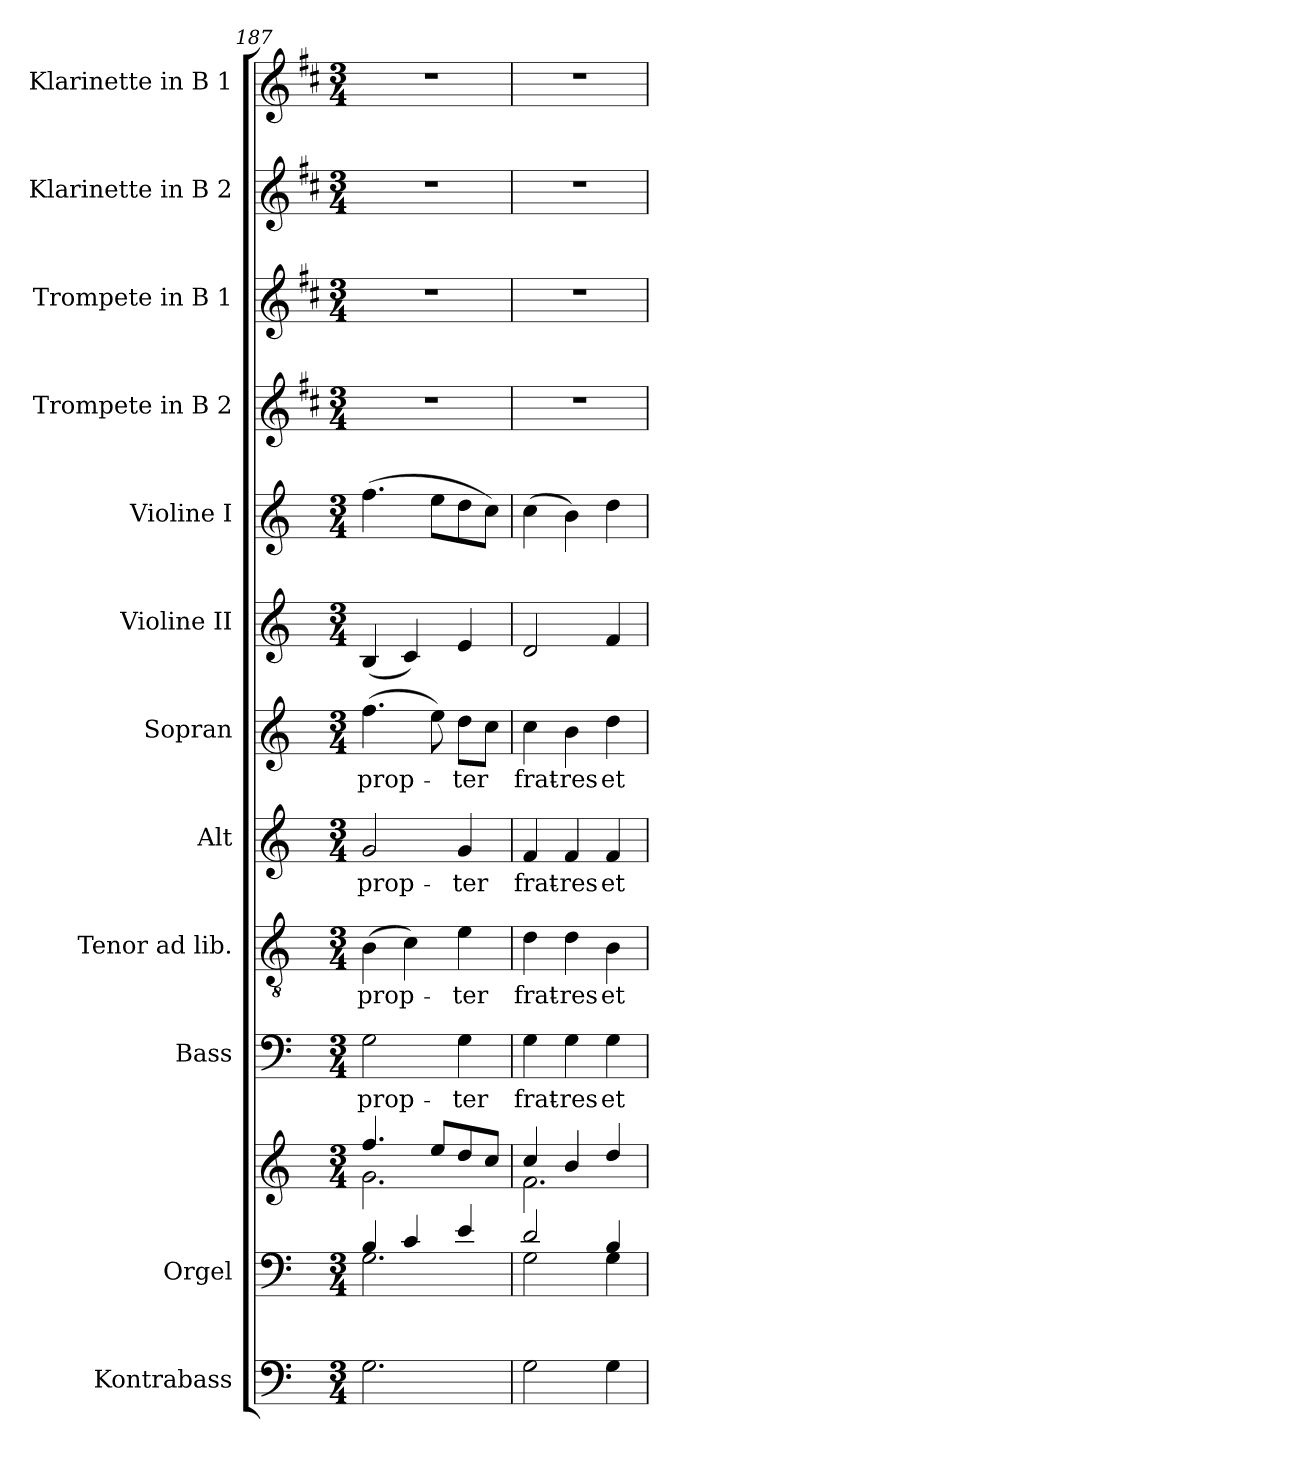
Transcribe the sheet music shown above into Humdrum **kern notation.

**kern	**kern	**kern	**kern	**text	**kern	**text	**kern	**text	**kern	**text	**kern	**kern	**kern	**kern	**kern	**kern
*part12	*part11	*part11	*part10	*part10	*part9	*part9	*part8	*part8	*part7	*part7	*part6	*part5	*part4	*part3	*part2	*part1
*staff13	*staff12	*staff11	*staff10	*staff10	*staff9	*staff9	*staff8	*staff8	*staff7	*staff7	*staff6	*staff5	*staff4	*staff3	*staff2	*staff1
*I"Kontrabass	*I"Orgel	*	*I"Bass	*	*I"Tenor ad lib.	*	*I"Alt	*	*I"Sopran	*	*I"Violine II	*I"Violine I	*I"Trompete in B 2	*I"Trompete in B 1	*I"Klarinette in B 2	*I"Klarinette in B 1
*I'Kb.	*I'Org.	*	*I'B	*	*I'T	*	*I'A	*	*I'S	*	*I'Vl. II	*I'Vl. I	*	*	*	*
*clefF4	*clefF4	*clefG2	*clefF4	*	*clefGv2	*	*clefG2	*	*clefG2	*	*clefG2	*clefG2	*clefG2	*clefG2	*clefG2	*clefG2
*ITrd7c12	*	*	*	*	*	*	*	*	*	*	*	*	*ITrd1c2	*ITrd1c2	*ITrd1c2	*ITrd1c2
*k[]	*k[]	*k[]	*k[]	*	*k[]	*	*k[]	*	*k[]	*	*k[]	*k[]	*k[]	*k[]	*k[]	*k[]
*C:	*C:	*C:	*C:	*	*C:	*	*C:	*	*C:	*	*C:	*C:	*C:	*C:	*C:	*C:
*M3/4	*M3/4	*M3/4	*M3/4	*	*M3/4	*	*M3/4	*	*M3/4	*	*M3/4	*M3/4	*M3/4	*M3/4	*M3/4	*M3/4
=187	=187	=187	=187	=187	=187	=187	=187	=187	=187	=187	=187	=187	=187	=187	=187	=187
*	*^	*^	*	*	*	*	*	*	*	*	*	*	*	*	*	*
!	!	!	!	!	!	!LO:LY:b	!	!LO:LY:b	!	!LO:LY:b	!	!LO:LY:b	!	!	!	!	!	!
2.GG\	4B/	2.G\	4.ff/	2.g\	2G\	prop-	(>4B\	prop-	2g/	prop-	(>4.ff\	prop-	(<4B/	(>4.ff\	2.r	2.r	2.r	2.r
.	4c/	.	.	.	.	.	4c\)	.	.	.	.	.	4c/)	.	.	.	.	.
.	.	.	8ee/L	.	.	.	.	.	.	.	8ee\)	.	.	8ee\L	.	.	.	.
!	!	!	!	!	!	!LO:LY:b	!	!LO:LY:b	!	!LO:LY:b	!	!LO:LY:b	!	!	!	!	!	!
.	4e/	.	8dd/	.	4G\	-ter	4e\	-ter	4g/	-ter	8dd\L	-ter	4e/	8dd\	.	.	.	.
.	.	.	8cc/J	.	.	.	.	.	.	.	8cc\J	.	.	8cc\J)	.	.	.	.
=188	=188	=188	=188	=188	=188	=188	=188	=188	=188	=188	=188	=188	=188	=188	=188	=188	=188	=188
!	!	!	!	!	!	!LO:LY:b	!	!LO:LY:b	!	!LO:LY:b	!	!LO:LY:b	!	!	!	!	!	!
2GG\	2d/	2G\	4cc/	2.f\	4G\	frat-	4d\	frat-	4f/	frat-	4cc\	frat-	2d/	(>4cc\	2.r	2.r	2.r	2.r
!	!	!	!	!	!	!LO:LY:b	!	!LO:LY:b	!	!LO:LY:b	!	!LO:LY:b	!	!	!	!	!	!
.	.	.	4b/	.	4G\	-res	4d\	-res	4f/	-res	4b\	-res	.	4b\)	.	.	.	.
!	!	!	!	!	!	!LO:LY:b	!	!LO:LY:b	!	!LO:LY:b	!	!LO:LY:b	!	!	!	!	!	!
4GG\	4B/	4G\	4dd/	.	4G\	et	4B\	et	4f/	et	4dd\	et	4f/	4dd\	.	.	.	.
*	*v	*v	*	*	*	*	*	*	*	*	*	*	*	*	*	*	*	*
*	*	*v	*v	*	*	*	*	*	*	*	*	*	*	*	*	*	*
=	=	=	=	=	=	=	=	=	=	=	=	=	=	=	=	=
*-	*-	*-	*-	*-	*-	*-	*-	*-	*-	*-	*-	*-	*-	*-	*-	*-
